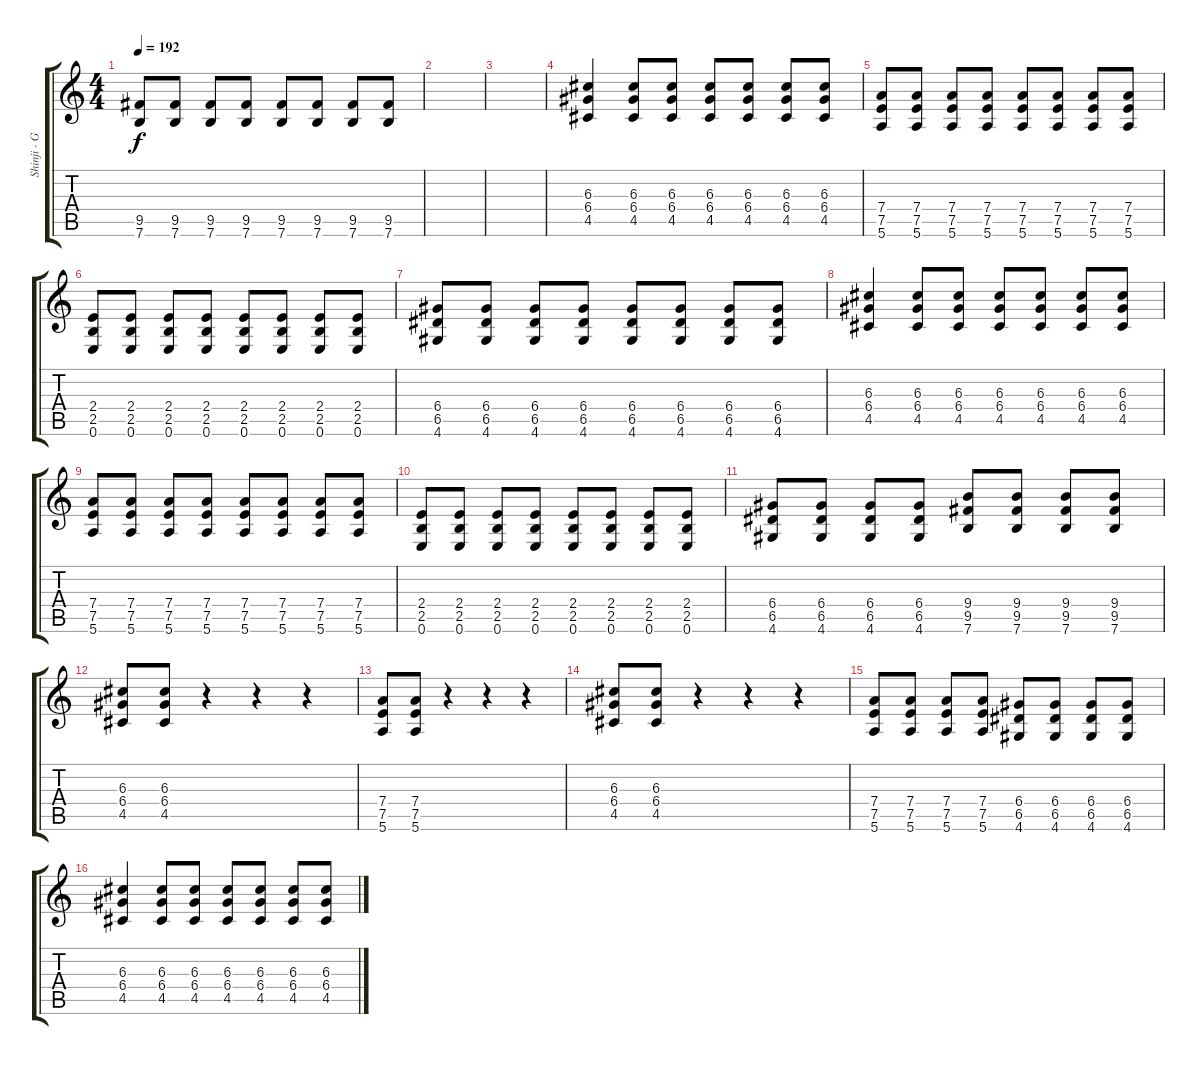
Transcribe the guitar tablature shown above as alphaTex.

\track ("Shinji - Guitar 2 " "Shinji - G") {instrument overdrivenguitar}
\staff {score tabs}
\tuning (E4 B3 G3 D3 A2 E2) {hide}
\ts (4 4)
\tempo 192
\clef g2
\ks c
(9.5 7.6).8{dy f} (9.5 7.6).8 (9.5 7.6).8 (9.5 7.6).8 (9.5 7.6).8 (9.5 7.6).8 (9.5 7.6).8 (9.5 7.6).8 |
|
|
(6.3 6.4 4.5).4 (6.3 6.4 4.5).8 (6.3 6.4 4.5).8 (6.3 6.4 4.5).8 (6.3 6.4 4.5).8 (6.3 6.4 4.5).8 (6.3 6.4 4.5).8 |
(7.4 7.5 5.6).8 (7.4 7.5 5.6).8 (7.4 7.5 5.6).8 (7.4 7.5 5.6).8 (7.4 7.5 5.6).8 (7.4 7.5 5.6).8 (7.4 7.5 5.6).8 (7.4 7.5 5.6).8 |
(2.4 2.5 0.6).8 (2.4 2.5 0.6).8 (2.4 2.5 0.6).8 (2.4 2.5 0.6).8 (2.4 2.5 0.6).8 (2.4 2.5 0.6).8 (2.4 2.5 0.6).8 (2.4 2.5 0.6).8 |
(6.4 6.5 4.6).8 (6.4 6.5 4.6).8 (6.4 6.5 4.6).8 (6.4 6.5 4.6).8 (6.4 6.5 4.6).8 (6.4 6.5 4.6).8 (6.4 6.5 4.6).8 (6.4 6.5 4.6).8 |
(6.3 6.4 4.5).4 (6.3 6.4 4.5).8 (6.3 6.4 4.5).8 (6.3 6.4 4.5).8 (6.3 6.4 4.5).8 (6.3 6.4 4.5).8 (6.3 6.4 4.5).8 |
(7.4 7.5 5.6).8 (7.4 7.5 5.6).8 (7.4 7.5 5.6).8 (7.4 7.5 5.6).8 (7.4 7.5 5.6).8 (7.4 7.5 5.6).8 (7.4 7.5 5.6).8 (7.4 7.5 5.6).8 |
(2.4 2.5 0.6).8 (2.4 2.5 0.6).8 (2.4 2.5 0.6).8 (2.4 2.5 0.6).8 (2.4 2.5 0.6).8 (2.4 2.5 0.6).8 (2.4 2.5 0.6).8 (2.4 2.5 0.6).8 |
(6.4 6.5 4.6).8 (6.4 6.5 4.6).8 (6.4 6.5 4.6).8 (6.4 6.5 4.6).8 (9.4 9.5 7.6).8 (9.4 9.5 7.6).8 (9.4 9.5 7.6).8 (9.4 9.5 7.6).8 |
(6.3 6.4 4.5).8 (6.3 6.4 4.5).8 r.4 r.4 r.4 |
(7.4 7.5 5.6).8 (7.4 7.5 5.6).8 r.4 r.4 r.4 |
(6.3 6.4 4.5).8 (6.3 6.4 4.5).8 r.4 r.4 r.4 |
(7.4 7.5 5.6).8 (7.4 7.5 5.6).8 (7.4 7.5 5.6).8 (7.4 7.5 5.6).8 (6.4 6.5 4.6).8 (6.4 6.5 4.6).8 (6.4 6.5 4.6).8 (6.4 6.5 4.6).8 |
(6.3 6.4 4.5).4 (6.3 6.4 4.5).8 (6.3 6.4 4.5).8 (6.3 6.4 4.5).8 (6.3 6.4 4.5).8 (6.3 6.4 4.5).8 (6.3 6.4 4.5).8
